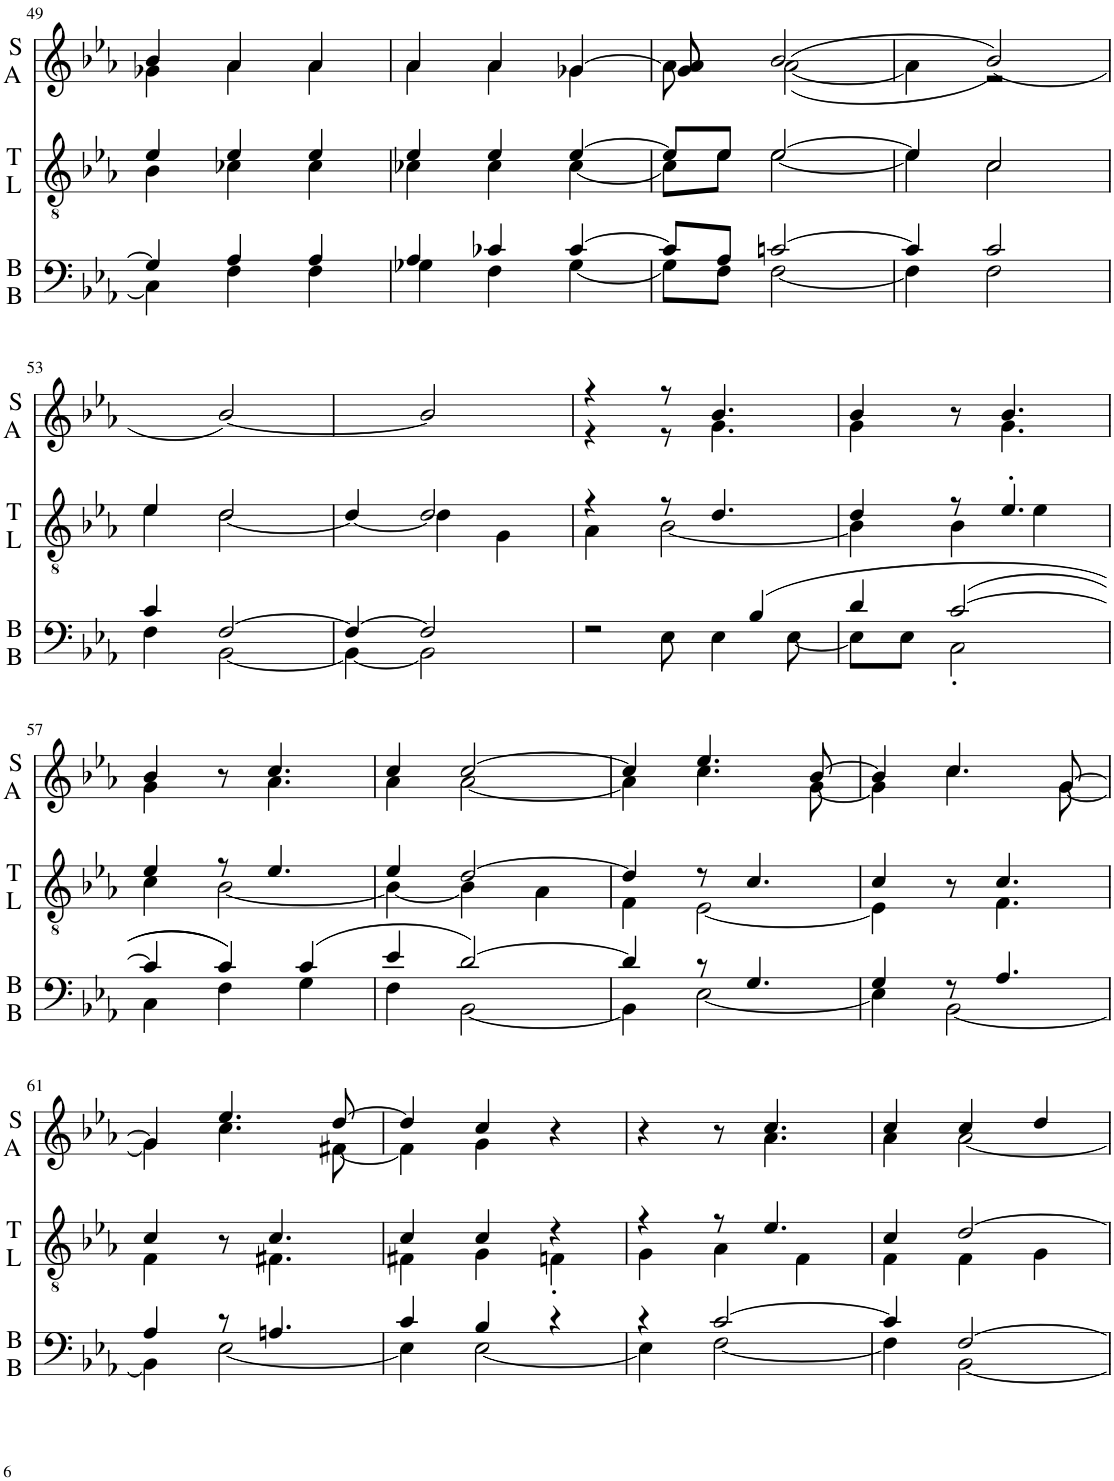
**kern	**kern	**kern
*part3	*part2	*part1
*staff3	*staff2	*staff1
*I"Bari Bass	*I"Tenor  Lead	*I"Soprano Alto
*I'B B	*I'T L	*I'S A
!!LO:PB:g=z
*clefF4	*clefGv2	*clefG2
*k[b-e-a-]	*k[b-e-a-]	*k[b-e-a-]
*M3/4	*M3/4	*M3/4
=49	=49	=49
*^	*^	*^
4G-/]	4C-\]	4e-/	4B-\	4b-/	4g-X\
4A-/	4F\	4e-/	4c-X\	4a-/	4a-\
4A-/	4F\	4e-/	4c-\	4a-/	4a-\
=50	=50	=50	=50	=50	=50
4A-/	4G-X\	4e-/	4c-X\	4a-/	4a-\
4c-X/	4F\	4e-/	4c-\	4a-/	4a-\
[4c-/	[4G-\	[4e-/	[4c-\	[4g-X/	4g-\
=51	=51	=51	=51	=51	=51
*	*	*	*	*	*^
8c-/L]	8G-\L]	8e-/L]	8c-\L]	8g-/]	8a-\	8a-/
8A-/J	8F\J	8e-/J	8e-\J	8ryy	8ryy	2ryy
[2cn/	[2F\	[2e-/	[2e-\	2b-/	(>(<[2a-\	.
.	.	.	.	.	.	8ryy
*	*	*	*	*	*v	*v
=52	=52	=52	=52	=52	=52
4c/]	4F\]	4e-/]	4e-\]	4ryy	4a-\]
2c/	2F\	2c/	2c\	(<2b-/))	2r
*	*	*	*	*v	*v
!!LO:LB:g=z
=53	=53	=53	=53	=53
4c/	4F\	4e-/	4e-\	4ryy
[>2F/	[<2BB-\	[<2d/	2d\	[<2b-/)
=54	=54	=54	=54	=54
4F/_	4BB-\_	4d/_	4ryy	4ryy
2F/]	2BB-\]	2d/]	4d\	2b-/]
.	.	.	4G\	.
=55	=55	=55	=55	=55
*	*	*	*	*^
2r	4ryy	4r	4A-\	4r	4r
.	8E-\	8r	[2B-\	8r	8r
.	4E-\	4.d/	.	4.b-/	4.g\
(>4B-/	.	.	.	.	.
.	[8E-\	.	.	.	.
=56	=56	=56	=56	=56	=56
4d/	8E-\L]	4d/	4B-\]	4b-/	4g\
.	8E-\J	.	.	.	.
(>[2c/	2C'\	8r	4B-\	8r	8ryy
.	.	4.e-'/	.	4.b-/	4.g\
.	.	.	4e-\	.	.
!!LO:LB:g=z	!!
=57	=57	=57	=57	=57	=57
4c/]	4C\	4e-/	4c\	4b-/	4g\
4c/))	4F\	8r	[<2B-\	8r	8ryy
.	.	4.e-/	.	4.cc/	4.a-\
(>4c/	4G\	.	.	.	.
=58	=58	=58	=58	=58	=58
4e-/	4F\	4e-/	4B-\_	4cc/	4a-\
[2d/)	[2BB-\	[2d/	4B-\]	[2cc/	[2a-\
.	.	.	4A-\	.	.
=59	=59	=59	=59	=59	=59
4d/]	4BB-\]	4d/]	4F\	4cc/]	4a-\]
8r	[2E-\	8r	[2E-\	4.ee-/	4.cc\
4.G/	.	4.c/	.	.	.
.	.	.	.	[8b-/	[8g\
=60	=60	=60	=60	=60	=60
4G/	4E-\]	4c/	4E-\]	4b-/]	4g\]
8r	[2BB-\	8r	8ryy	4.cc/	4.cc\
4.A-/	.	4.c/	4.F\	.	.
.	.	.	.	[8g/	[8g\
!!LO:LB:g=z	!!
=61	=61	=61	=61	=61	=61
4A-/	4BB-\]	4c/	4F\	4g/]	4g\]
8r	[2E-\	8r	8ryy	4.ee-/	4.cc\
4.An/	.	4.c/	4.F#X\	.	.
.	.	.	.	[8dd/	[8f#X\
=62	=62	=62	=62	=62	=62
4c/	4E-\]	4c/	4F#X\	4dd/]	4f#\]
4B-/	[2E-\	4c/	4G\	4cc/	4g\
4r	.	4r	4Fn'\	4r	4ryy
=63	=63	=63	=63	=63	=63
4r	4E-\]	4r	4G\	4r	4.ryy
[2c/	[2F\	8r	4A-\	8r	.
.	.	4.e-/	.	4.cc/	4.a-\
.	.	.	4F\	.	.
=64	=64	=64	=64	=64	=64
4c/]	4F\]	4c/	4F\	4cc/	4a-\
[2F/	[2BB-\	[2d/	4F\	4cc/	[2a-\
.	.	.	4G\	4dd/	.
*v	*v	*	*	*v	*v
*	*v	*v	*
=	=	=
*-	*-	*-
